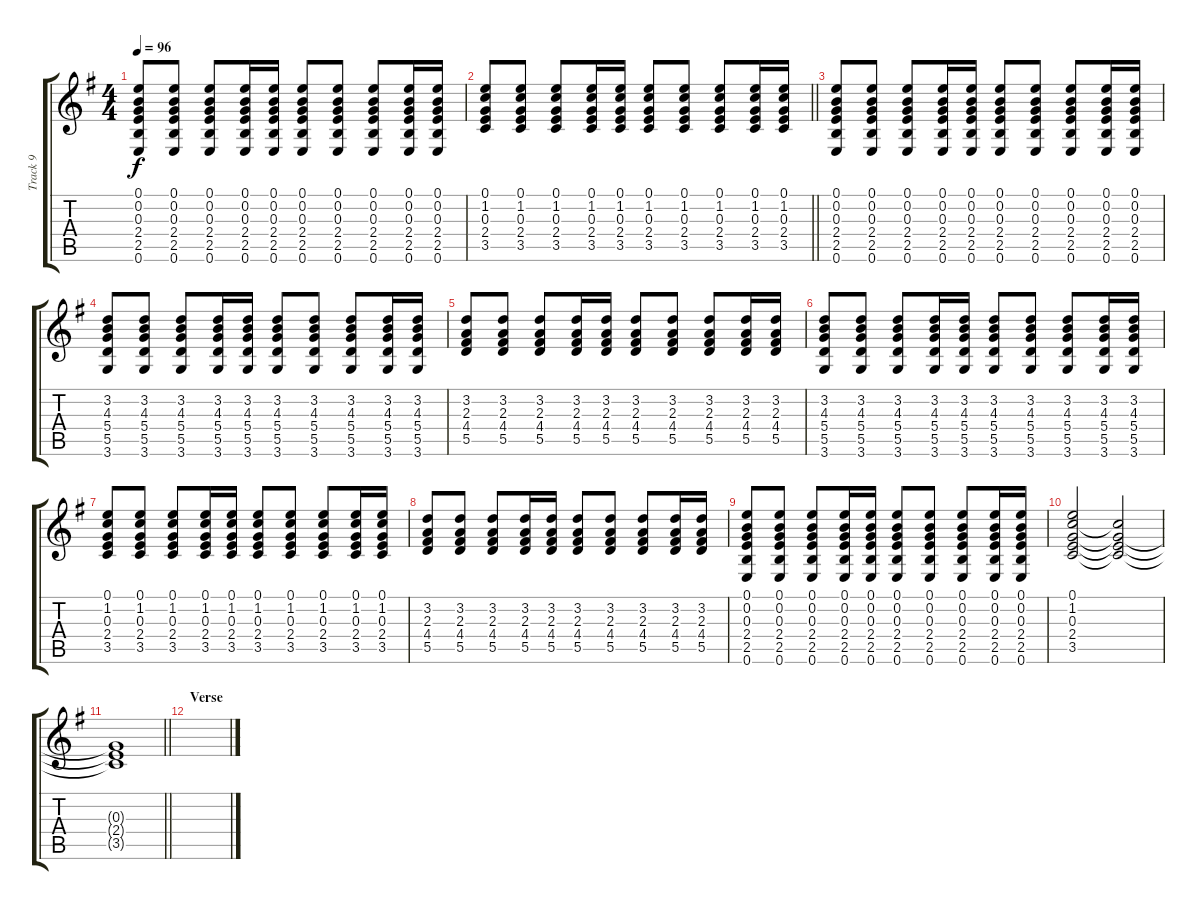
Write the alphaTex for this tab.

\track ("Track 9" "Track 9") {instrument overdrivenguitar}
\staff {score tabs}
\tuning (E4 B3 G3 D3 A2 E2) {hide}
\ts (4 4)
\tempo 96
\clef g2
\ks g
(0.1 0.2 0.3 2.4 2.5 0.6).8{dy f} (0.1 0.2 0.3 2.4 2.5 0.6).8 (0.1 0.2 0.3 2.4 2.5 0.6).8 (0.1 0.2 0.3 2.4 2.5 0.6).16 (0.1 0.2 0.3 2.4 2.5 0.6).16 (0.1 0.2 0.3 2.4 2.5 0.6).8 (0.1 0.2 0.3 2.4 2.5 0.6).8 (0.1 0.2 0.3 2.4 2.5 0.6).8 (0.1 0.2 0.3 2.4 2.5 0.6).16 (0.1 0.2 0.3 2.4 2.5 0.6).16 |
\barLineRight lightlight
(0.1 1.2 0.3 2.4 3.5).8 (0.1 1.2 0.3 2.4 3.5).8 (0.1 1.2 0.3 2.4 3.5).8 (0.1 1.2 0.3 2.4 3.5).16 (0.1 1.2 0.3 2.4 3.5).16 (0.1 1.2 0.3 2.4 3.5).8 (0.1 1.2 0.3 2.4 3.5).8 (0.1 1.2 0.3 2.4 3.5).8 (0.1 1.2 0.3 2.4 3.5).16 (0.1 1.2 0.3 2.4 3.5).16 |
\section ("" "")
(0.1 0.2 0.3 2.4 2.5 0.6).8 (0.1 0.2 0.3 2.4 2.5 0.6).8 (0.1 0.2 0.3 2.4 2.5 0.6).8 (0.1 0.2 0.3 2.4 2.5 0.6).16 (0.1 0.2 0.3 2.4 2.5 0.6).16 (0.1 0.2 0.3 2.4 2.5 0.6).8 (0.1 0.2 0.3 2.4 2.5 0.6).8 (0.1 0.2 0.3 2.4 2.5 0.6).8 (0.1 0.2 0.3 2.4 2.5 0.6).16 (0.1 0.2 0.3 2.4 2.5 0.6).16 |
(3.2 4.3 5.4 5.5 3.6).8 (3.2 4.3 5.4 5.5 3.6).8 (3.2 4.3 5.4 5.5 3.6).8 (3.2 4.3 5.4 5.5 3.6).16 (3.2 4.3 5.4 5.5 3.6).16 (3.2 4.3 5.4 5.5 3.6).8 (3.2 4.3 5.4 5.5 3.6).8 (3.2 4.3 5.4 5.5 3.6).8 (3.2 4.3 5.4 5.5 3.6).16 (3.2 4.3 5.4 5.5 3.6).16 |
(3.2 2.3 4.4 5.5).8 (3.2 2.3 4.4 5.5).8 (3.2 2.3 4.4 5.5).8 (3.2 2.3 4.4 5.5).16 (3.2 2.3 4.4 5.5).16 (3.2 2.3 4.4 5.5).8 (3.2 2.3 4.4 5.5).8 (3.2 2.3 4.4 5.5).8 (3.2 2.3 4.4 5.5).16 (3.2 2.3 4.4 5.5).16 |
(3.2 4.3 5.4 5.5 3.6).8 (3.2 4.3 5.4 5.5 3.6).8 (3.2 4.3 5.4 5.5 3.6).8 (3.2 4.3 5.4 5.5 3.6).16 (3.2 4.3 5.4 5.5 3.6).16 (3.2 4.3 5.4 5.5 3.6).8 (3.2 4.3 5.4 5.5 3.6).8 (3.2 4.3 5.4 5.5 3.6).8 (3.2 4.3 5.4 5.5 3.6).16 (3.2 4.3 5.4 5.5 3.6).16 |
(0.1 1.2 0.3 2.4 3.5).8 (0.1 1.2 0.3 2.4 3.5).8 (0.1 1.2 0.3 2.4 3.5).8 (0.1 1.2 0.3 2.4 3.5).16 (0.1 1.2 0.3 2.4 3.5).16 (0.1 1.2 0.3 2.4 3.5).8 (0.1 1.2 0.3 2.4 3.5).8 (0.1 1.2 0.3 2.4 3.5).8 (0.1 1.2 0.3 2.4 3.5).16 (0.1 1.2 0.3 2.4 3.5).16 |
(3.2 2.3 4.4 5.5).8 (3.2 2.3 4.4 5.5).8 (3.2 2.3 4.4 5.5).8 (3.2 2.3 4.4 5.5).16 (3.2 2.3 4.4 5.5).16 (3.2 2.3 4.4 5.5).8 (3.2 2.3 4.4 5.5).8 (3.2 2.3 4.4 5.5).8 (3.2 2.3 4.4 5.5).16 (3.2 2.3 4.4 5.5).16 |
(0.1 0.2 0.3 2.4 2.5 0.6).8 (0.1 0.2 0.3 2.4 2.5 0.6).8 (0.1 0.2 0.3 2.4 2.5 0.6).8 (0.1 0.2 0.3 2.4 2.5 0.6).16 (0.1 0.2 0.3 2.4 2.5 0.6).16 (0.1 0.2 0.3 2.4 2.5 0.6).8 (0.1 0.2 0.3 2.4 2.5 0.6).8 (0.1 0.2 0.3 2.4 2.5 0.6).8 (0.1 0.2 0.3 2.4 2.5 0.6).16 (0.1 0.2 0.3 2.4 2.5 0.6).16 |
(0.1 1.2 0.3 2.4 3.5).2 (1.2{t} 0.3{t} 2.4{t} 3.5{t}).2 |
\barLineRight lightlight
(0.3{t} 2.4{t} 3.5{t}).1 |
\section ("" "Verse")
